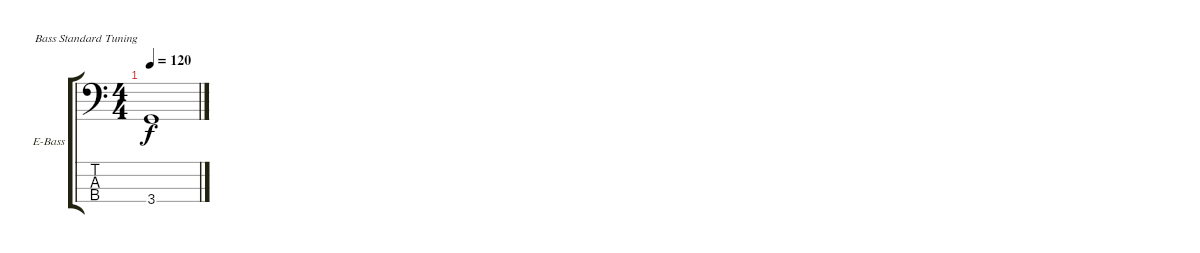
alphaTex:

\defaultSystemsLayout 4
\bracketExtendMode groupsimilarinstruments
\firstSystemTrackNameOrientation horizontal
\otherSystemsTrackNameOrientation horizontal
\track ("Eka Rock" "E-Bass") {instrument electricbassfinger}
\staff {score tabs}
\tuning (G2 D2 A1 E1)
\ts (4 4)
\tempo 120
\clef f4
\ks c
3.4.1{dy f}
